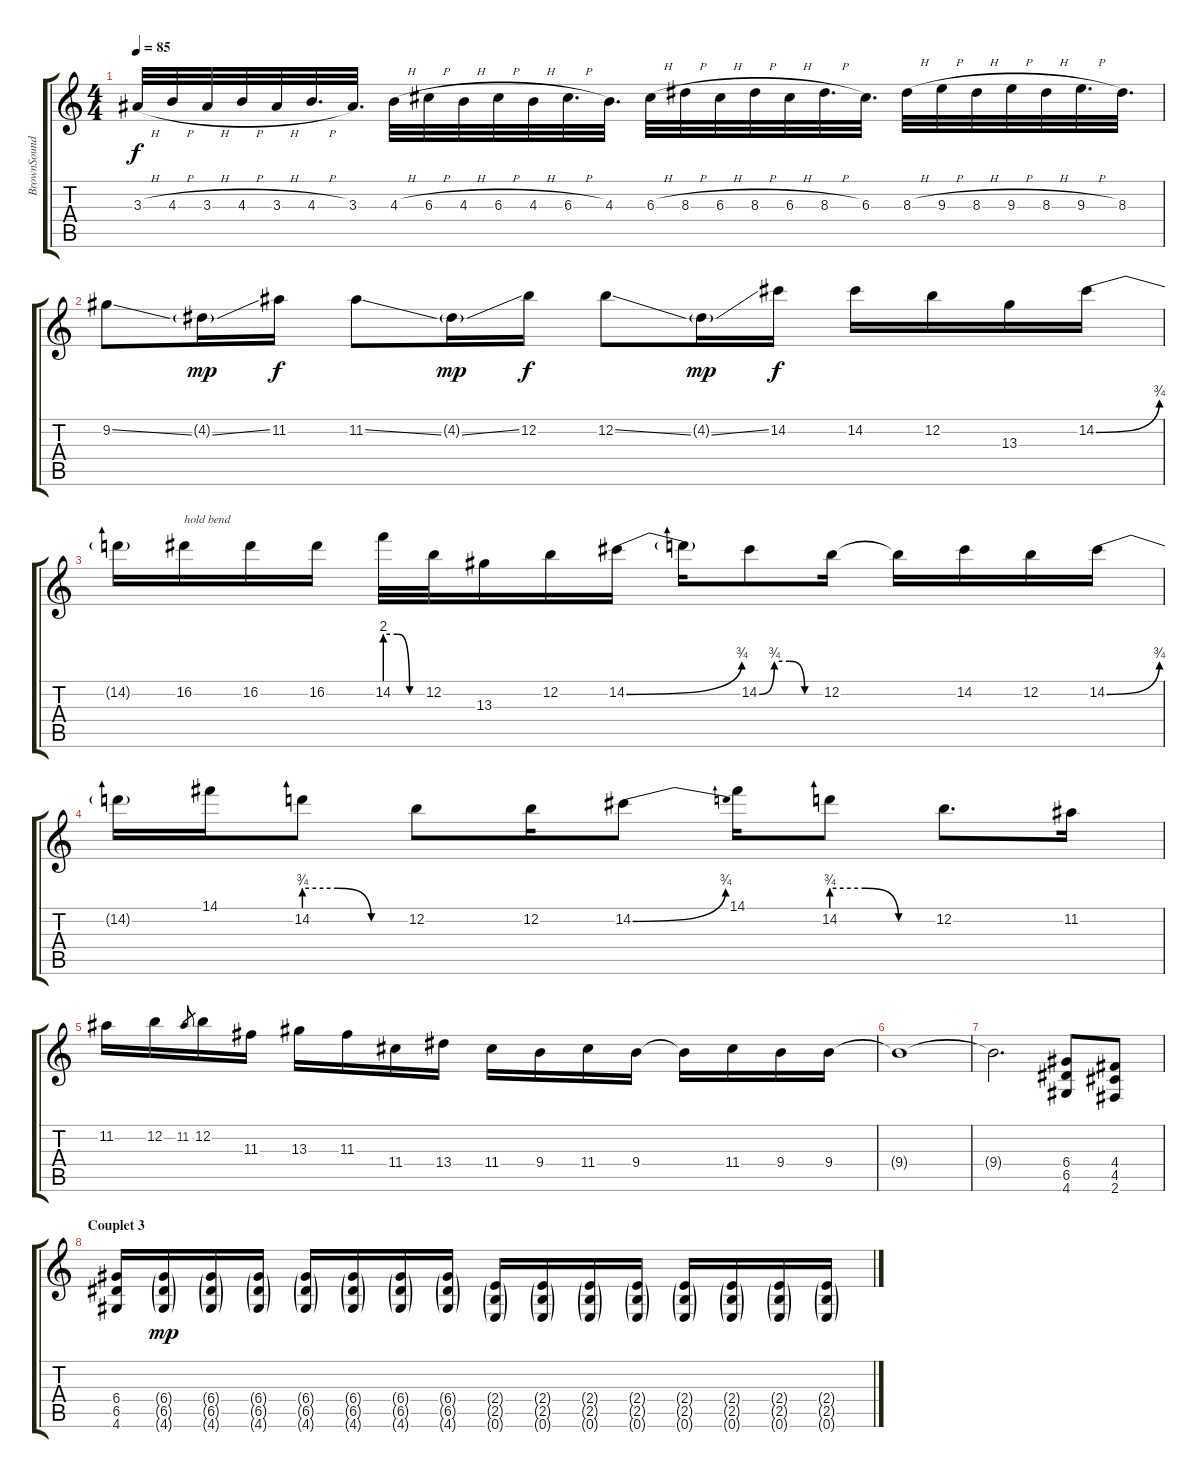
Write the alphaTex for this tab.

\track ("BrownSound" "BrownSound") {instrument distortionguitar}
\staff {score tabs}
\tuning (E4 B3 G3 D3 A2 E2) {hide}
\ts (4 4)
\tempo 85
\clef g2
\ks c
3.3{h}.32{dy f} 4.3{h}.32 3.3{h}.32 4.3{h}.32 3.3{h}.32 4.3{h}.32{d} 3.3.32{d} 4.3{h}.32 6.3{h}.32 4.3{h}.32 6.3{h}.32 4.3{h}.32 6.3{h}.32{d} 4.3.32{d} 6.3{h}.32 8.3{h}.32 6.3{h}.32 8.3{h}.32 6.3{h}.32 8.3{h}.32{d} 6.3.32{d} 8.3{h}.32 9.3{h}.32 8.3{h}.32 9.3{h}.32 8.3{h}.32 9.3{h}.32{d} 8.3.32{d} |
9.2{ss}.8 4.2{ss g}.16{dy mp} 11.2.16{dy f} 11.2{ss}.8 4.2{ss g}.16{dy mp} 12.2.16{dy f} 12.2{ss}.8 4.2{ss g}.16{dy mp} 14.2.16{dy f} 14.2.16 12.2.16 13.3.16 14.2{be (bend 0 0 60 3)}.16 |
14.2{t}.16 16.2.16{txt "hold bend"} 16.2.16 16.2.16 14.2{be (custom 0 8 20 8 40 0 60 0)}.32 12.2.32 13.3.16 12.2.16 14.2{be (bend 0 0 60 3)}.16 14.2{t}.16 14.2{be (custom 0 0 15 3 30 3 45 0 60 0)}.8 12.2.16 12.2{t}.16 14.2.16 12.2.16 14.2{be (bend 0 0 60 3)}.16 |
14.2{t}.16 14.1.16 14.2{be (custom 0 3 20 3 40 0 60 0)}.8 12.2.8 12.2.16 14.2{be (bend 0 0 60 3)}.8 14.1.16 14.2{be (custom 0 3 20 3 40 0 60 0)}.8 12.2.8{d} 11.2.16 |
11.2.16 12.2.16 11.2.8{gr} 12.2.16 11.3.16 13.3.16 11.3.16 11.4.16 13.4.16 11.4.16 9.4.16 11.4.16 9.4.16 9.4{t}.16 11.4.16 9.4.16 9.4.16 |
9.4{t}.1 |
9.4{t}.2{d} (6.4 6.5 4.6).8 (4.4 4.5 2.6).8 |
\section ("" "Couplet 3")
(6.4 6.5 4.6).16 (6.4{g} 6.5{g} 4.6{g}).16{dy mp} (6.4{g} 6.5{g} 4.6{g}).16 (6.4{g} 6.5{g} 4.6{g}).16 (6.4{g} 6.5{g} 4.6{g}).16 (6.4{g} 6.5{g} 4.6{g}).16 (6.4{g} 6.5{g} 4.6{g}).16 (6.4{g} 6.5{g} 4.6{g}).16 (2.4{g} 2.5{g} 0.6{g}).16 (2.4{g} 2.5{g} 0.6{g}).16 (2.4{g} 2.5{g} 0.6{g}).16 (2.4{g} 2.5{g} 0.6{g}).16 (2.4{g} 2.5{g} 0.6{g}).16 (2.4{g} 2.5{g} 0.6{g}).16 (2.4{g} 2.5{g} 0.6{g}).16 (2.4{g} 2.5{g} 0.6{g}).16
